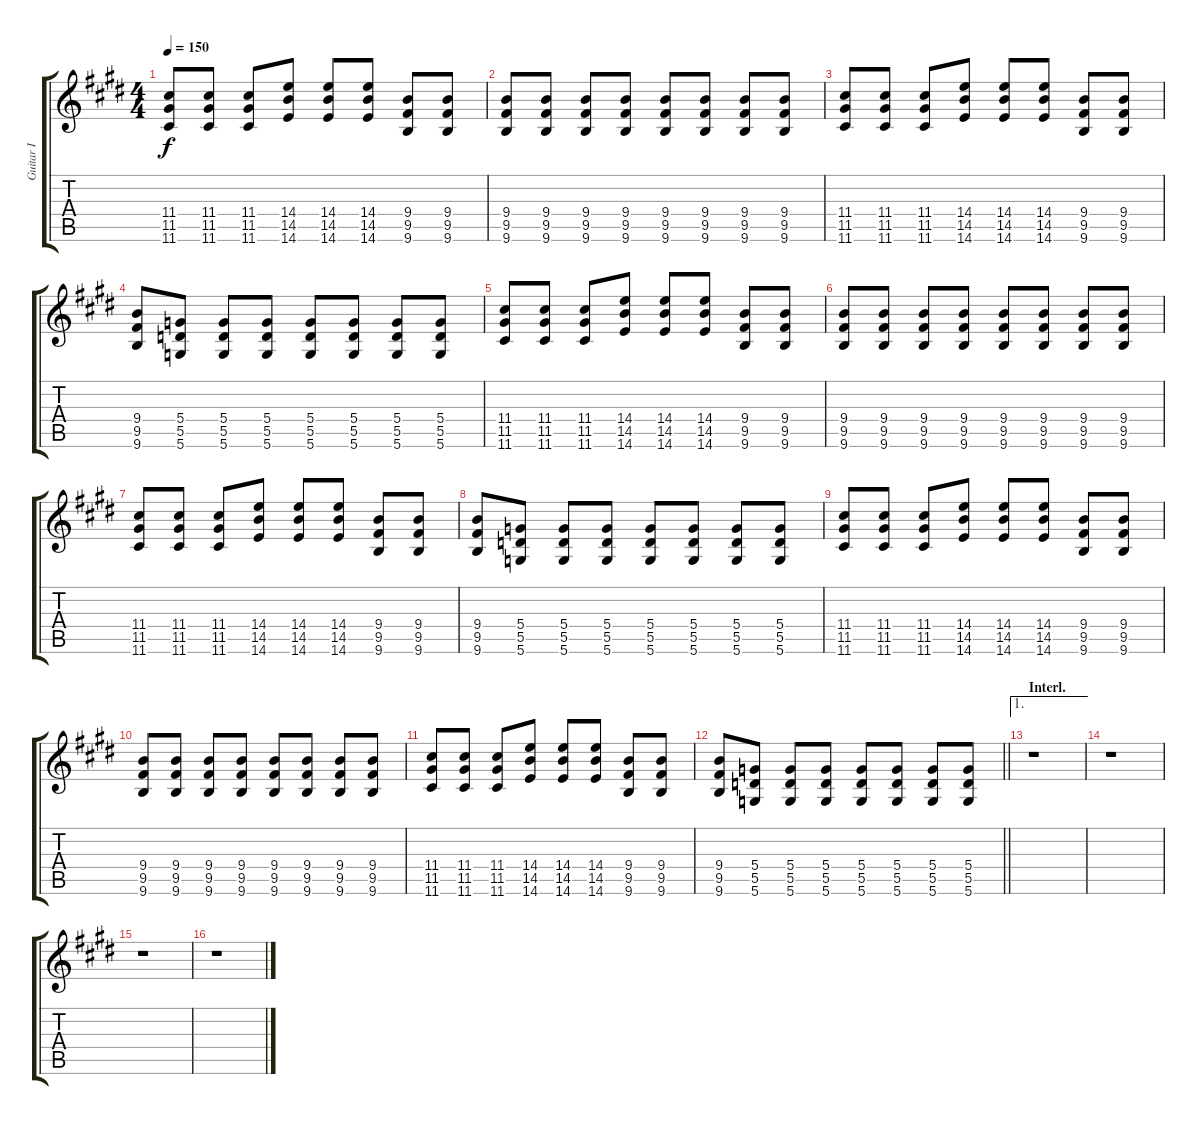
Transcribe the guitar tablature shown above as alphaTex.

\track ("Guitar I" "Guitar I") {instrument distortionguitar}
\staff {score tabs}
\tuning (E4 B3 G3 D3 A2 D2) {hide}
\ts (4 4)
\tempo 150
\clef g2
\ks c#minor
(11.4 11.5 11.6).8{dy f} (11.4 11.5 11.6).8 (11.4 11.5 11.6).8 (14.4 14.5 14.6).8 (14.4 14.5 14.6).8 (14.4 14.5 14.6).8 (9.4 9.5 9.6).8 (9.4 9.5 9.6).8 |
(9.4 9.5 9.6).8 (9.4 9.5 9.6).8 (9.4 9.5 9.6).8 (9.4 9.5 9.6).8 (9.4 9.5 9.6).8 (9.4 9.5 9.6).8 (9.4 9.5 9.6).8 (9.4 9.5 9.6).8 |
(11.4 11.5 11.6).8 (11.4 11.5 11.6).8 (11.4 11.5 11.6).8 (14.4 14.5 14.6).8 (14.4 14.5 14.6).8 (14.4 14.5 14.6).8 (9.4 9.5 9.6).8 (9.4 9.5 9.6).8 |
(9.4 9.5 9.6).8 (5.4 5.5 5.6).8 (5.4 5.5 5.6).8 (5.4 5.5 5.6).8 (5.4 5.5 5.6).8 (5.4 5.5 5.6).8 (5.4 5.5 5.6).8 (5.4 5.5 5.6).8 |
(11.4 11.5 11.6).8 (11.4 11.5 11.6).8 (11.4 11.5 11.6).8 (14.4 14.5 14.6).8 (14.4 14.5 14.6).8 (14.4 14.5 14.6).8 (9.4 9.5 9.6).8 (9.4 9.5 9.6).8 |
(9.4 9.5 9.6).8 (9.4 9.5 9.6).8 (9.4 9.5 9.6).8 (9.4 9.5 9.6).8 (9.4 9.5 9.6).8 (9.4 9.5 9.6).8 (9.4 9.5 9.6).8 (9.4 9.5 9.6).8 |
(11.4 11.5 11.6).8 (11.4 11.5 11.6).8 (11.4 11.5 11.6).8 (14.4 14.5 14.6).8 (14.4 14.5 14.6).8 (14.4 14.5 14.6).8 (9.4 9.5 9.6).8 (9.4 9.5 9.6).8 |
(9.4 9.5 9.6).8 (5.4 5.5 5.6).8 (5.4 5.5 5.6).8 (5.4 5.5 5.6).8 (5.4 5.5 5.6).8 (5.4 5.5 5.6).8 (5.4 5.5 5.6).8 (5.4 5.5 5.6).8 |
(11.4 11.5 11.6).8 (11.4 11.5 11.6).8 (11.4 11.5 11.6).8 (14.4 14.5 14.6).8 (14.4 14.5 14.6).8 (14.4 14.5 14.6).8 (9.4 9.5 9.6).8 (9.4 9.5 9.6).8 |
(9.4 9.5 9.6).8 (9.4 9.5 9.6).8 (9.4 9.5 9.6).8 (9.4 9.5 9.6).8 (9.4 9.5 9.6).8 (9.4 9.5 9.6).8 (9.4 9.5 9.6).8 (9.4 9.5 9.6).8 |
(11.4 11.5 11.6).8 (11.4 11.5 11.6).8 (11.4 11.5 11.6).8 (14.4 14.5 14.6).8 (14.4 14.5 14.6).8 (14.4 14.5 14.6).8 (9.4 9.5 9.6).8 (9.4 9.5 9.6).8 |
\barLineRight lightlight
(9.4 9.5 9.6).8 (5.4 5.5 5.6).8 (5.4 5.5 5.6).8 (5.4 5.5 5.6).8 (5.4 5.5 5.6).8 (5.4 5.5 5.6).8 (5.4 5.5 5.6).8 (5.4 5.5 5.6).8 |
\ae 1
\section ("" "Interl.")
r.1 |
r.1 |
r.1 |
r.1
